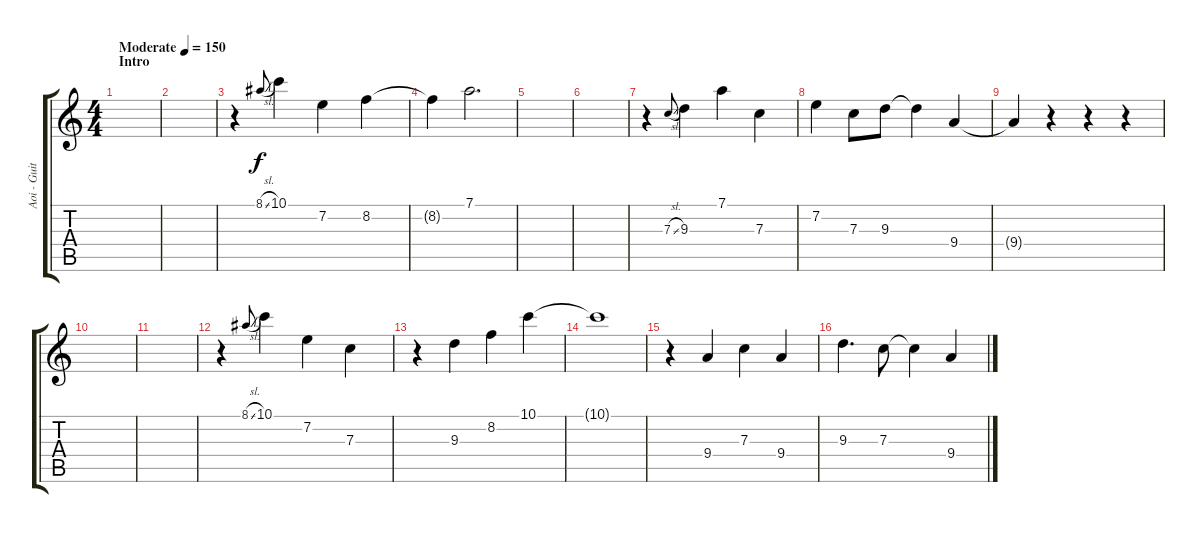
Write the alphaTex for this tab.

\track ("Aoi - Guitar 2" "Aoi - Guit") {instrument distortionguitar}
\staff {score tabs}
\tuning (D4 A3 F3 C3 G2 D2) {hide}
\ts (4 4)
\section ("" "Intro")
\tempo (150 "Moderate")
\clef g2
\ks c
|
|
r.4 8.1{sl}.8{gr onbeat} 10.1.4{volume 16 instrument electricguitarclean} 7.2.4 8.2.4 |
8.2{t}.4 7.1.2{d} |
|
|
r.4 7.3{sl}.8{gr onbeat} 9.3.4 7.1.4 7.3.4 |
7.2.4 7.3.8 9.3.8 9.3{t}.4 9.4.4 |
9.4{t}.4 r.4 r.4 r.4 |
|
|
r.4 8.1{sl}.8{gr onbeat} 10.1.4 7.2.4 7.3.4 |
r.4 9.3.4 8.2.4 10.1.4 |
10.1{t}.1 |
r.4 9.4.4 7.3.4 9.4.4 |
9.3.4{d} 7.3.8 7.3{t}.4 9.4.4
